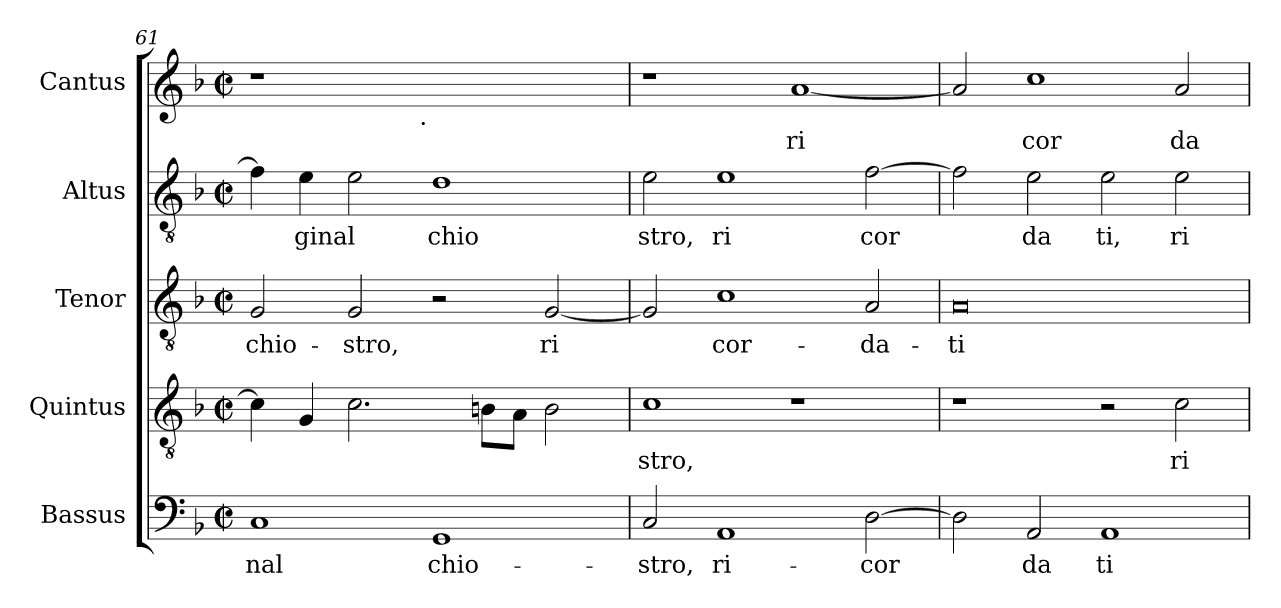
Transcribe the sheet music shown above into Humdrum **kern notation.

**kern	**text	**kern	**text	**kern	**text	**kern	**text	**kern	**text
*part5	*part5	*part4	*part4	*part3	*part3	*part2	*part2	*part1	*part1
*staff5	*staff5	*staff4	*staff4	*staff3	*staff3	*staff2	*staff2	*staff1	*staff1
*I"Bassus	*	*I"Quintus	*	*I"Tenor	*	*I"Altus	*	*I"Cantus	*
*clefF4	*	*clefGv2	*	*clefGv2	*	*clefGv2	*	*clefG2	*
*k[b-]	*	*k[b-]	*	*k[b-]	*	*k[b-]	*	*k[b-]	*
*F:	*	*F:	*	*F:	*	*F:	*	*F:	*
*M2/2	*	*M2/2	*	*M2/2	*	*M2/2	*	*M2/2	*
*met(c|)	*	*met(c|)	*	*met(c|)	*	*met(c|)	*	*met(c|)	*
=61	=61	=61	=61	=61	=61	=61	=61	=61	=61
!	!LO:LY:b:cj	!	!LO:LY:b:cj	!	!LO:LY:b:cj	!	!LO:LY:b:cj	!	!
*	*	*	*	*	*	*	*	*^	*
1C	-nal	4c\]	--	2G/	chio-	4f\]	.	1r	2ryy	.
!	!	!	!LO:LY:b:cj	!	!	!	!LO:LY:b:cj	!	!	!
.	.	4G/	--	.	.	4e\	ginal	.	.	.
!	!	!	!LO:LY:b:cj	!	!LO:LY:b:cj	!	!LO:LY:b:cj	!	!	!
.	.	2.c\	--	2G/	-stro,	2e\	.	.	4...ryy	.
!	!	!	!	!	!	!	!	!	!LO:TX:b:t=.	!
.	.	.	.	.	.	.	.	.	1ryy	.
!	!LO:LY:b:cj	!	!	!	!	!	!LO:LY:b:cj	!	!	!
1GG	chio-	.	.	2r	.	1d	chio	1ryy	.	.
!	!	!	!LO:LY:b:cj	!	!	!	!	!	!	!
.	.	8B\L	--	.	.	.	.	.	.	.
!	!	!	!LO:LY:b:cj	!	!	!	!	!	!	!
.	.	8A\J	--	.	.	.	.	.	.	.
!	!	!	!LO:LY:b:cj	!	!LO:LY:b:cj	!	!	!	!	!
.	.	2B\	--	[<2G/	ri-	.	.	.	.	.
.	.	.	.	.	.	.	.	.	32ryy	.
=62	=62	=62	=62	=62	=62	=62	=62	=62	=62	=62
!	!LO:LY:b:cj	!	!LO:LY:b:cj	!	!LO:LY:b:cj	!	!LO:LY:b:cj	!	!	!
*	*	*	*	*	*	*	*	*v	*v	*
2C/	-stro,	1c	-stro,	2G/]	--	2e\	stro,	1r	.
!	!LO:LY:b:cj	!	!	!	!LO:LY:b:cj	!	!LO:LY:b:cj	!	!
1AA	ri-	.	.	1c	-cor-	1e	ri	.	.
!	!	!	!	!	!	!	!	!	!LO:LY:b:cj
.	.	1r	.	.	.	.	.	[<1a	ri
!	!LO:LY:b:cj	!	!	!	!LO:LY:b:cj	!	!LO:LY:b:cj	!	!
[<2D\	-cor-	.	.	2A/	-da-	[<2f\	cor	.	.
!!LO:PB:g=z
=63	=63	=63	=63	=63	=63	=63	=63	=63	=63
!	!LO:LY:b:cj	!	!	!	!LO:LY:b:cj	!	!LO:LY:b:cj	!	!LO:LY:b:cj
2D\]	--	1r	.	0A	-ti	2f\]	.	2a/]	.
!	!LO:LY:b:cj	!	!	!	!	!	!LO:LY:b:cj	!	!LO:LY:b:cj
2AA/	-da	.	.	.	.	2e\	da	1cc	cor
!	!LO:LY:b:cj	!	!	!	!	!	!LO:LY:b:cj	!	!
1AA	ti	2r	.	.	.	2e\	ti,	.	.
!	!	!	!LO:LY:b:cj	!	!	!	!LO:LY:b:cj	!	!LO:LY:b:cj
.	.	2c\	ri-	.	.	2e\	ri	2a/	da
=	=	=	=	=	=	=	=	=	=
*-	*-	*-	*-	*-	*-	*-	*-	*-	*-
